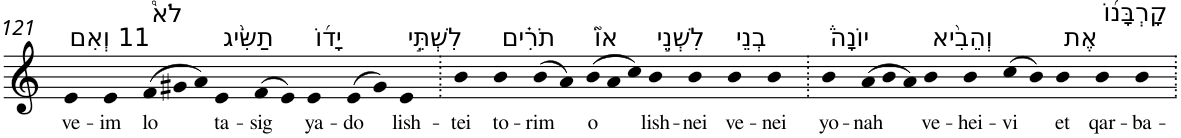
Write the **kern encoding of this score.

**kern	**text
*part1	*part1
*staff1	*staff1
*I"Piano	*
*I'Pno	*
!!LO:PB:g=z
*clefG2	*
*k[]	*
=121	=121
!LO:TX:a:t=11 וְאִם	!
!	!LO:LY:b
4e	ve-
!	!LO:LY:b
4e	-im
*Xtuplet	*
!LO:TX:a:t=לֹא֩	!
!	!LO:LY:b
(>12f	lo
12g#X	.
12a)	.
!LO:TX:a:t=תַשִּׂ֨יג	!
!	!LO:LY:b
4e	ta-
!	!LO:LY:b
(>8f	-sig
8e)	.
!LO:TX:a:t=יָד֜וֹ	!
!	!LO:LY:b
4e	ya-
!	!LO:LY:b
(>8e	-do
8g#)	.
!LO:TX:a:t=לִשְׁתֵּ֣י	!
!	!LO:LY:b
4e	lish-
=122.	=122.
!	!LO:LY:b
4b	-tei
!LO:TX:a:t=תֹרִ֗ים	!
!	!LO:LY:b
4b	to-
!	!LO:LY:b
(>8b	-rim
8a)	.
!LO:TX:a:t=אוֹ֮	!
!	!LO:LY:b
(>12b	o
12a	.
12cc)	.
!LO:TX:a:t=לִשְׁנֵ֣י	!
!	!LO:LY:b
4b	lish-
!	!LO:LY:b
4b	-nei
!LO:TX:a:t=בְנֵי	!
!	!LO:LY:b
4b	ve-
!	!LO:LY:b
4b	-nei
=123.	=123.
!LO:TX:a:t=יוֹנָה֒	!
!	!LO:LY:b
4b	yo-
!	!LO:LY:b
(>12a	-nah
12b	.
12a)	.
!LO:TX:a:t=וְהֵבִ֨יא	!
!	!LO:LY:b
4b	ve-
!	!LO:LY:b
4b	-hei-
!	!LO:LY:b
(>8cc	-vi
8b)	.
!LO:TX:a:t=אֶת	!
!	!LO:LY:b
4b	et
!LO:TX:a:t=קָרְבָּנ֜וֹ	!
!	!LO:LY:b
4b	qar-
!	!LO:LY:b
4b	-ba-
=.	=.
*-	*-
